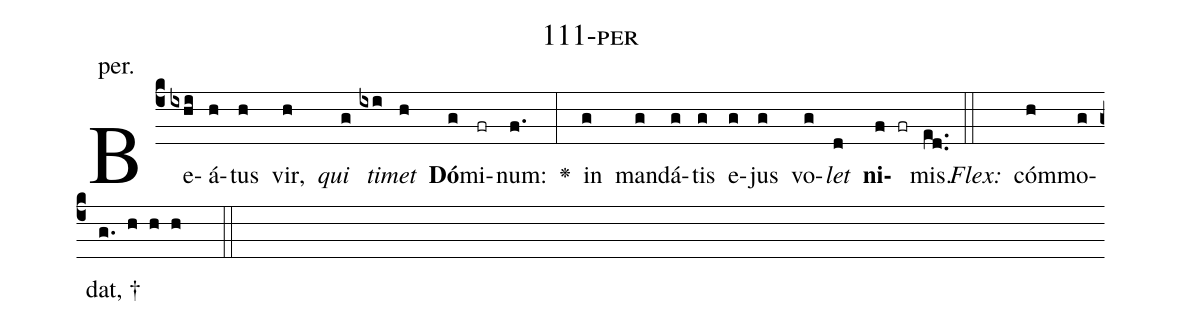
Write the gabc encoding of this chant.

name: 111-per;
annotation: per.;
%%
(c4)Be(ixhi)á(h)tus(h) vir,(h) <i>qui</i>(g) <i>ti</i>(ixi)<i>met</i>(h) <b>Dó</b>(g)mi(fr)num:(f.) <v>\greheightstar</v>(:) in(g) man(g)dá(g)tis(g) e(g)jus(g) vo(g)<i>let</i>(d) <b>ni</b>(f fr)mis.(ed..) (::)
<i>Flex:</i>()  cóm(h)mo(g)dat, †(g. h h h  ::)

%E(g) u(g) o(g) u(d) a(f) e.(ed..) (::)
